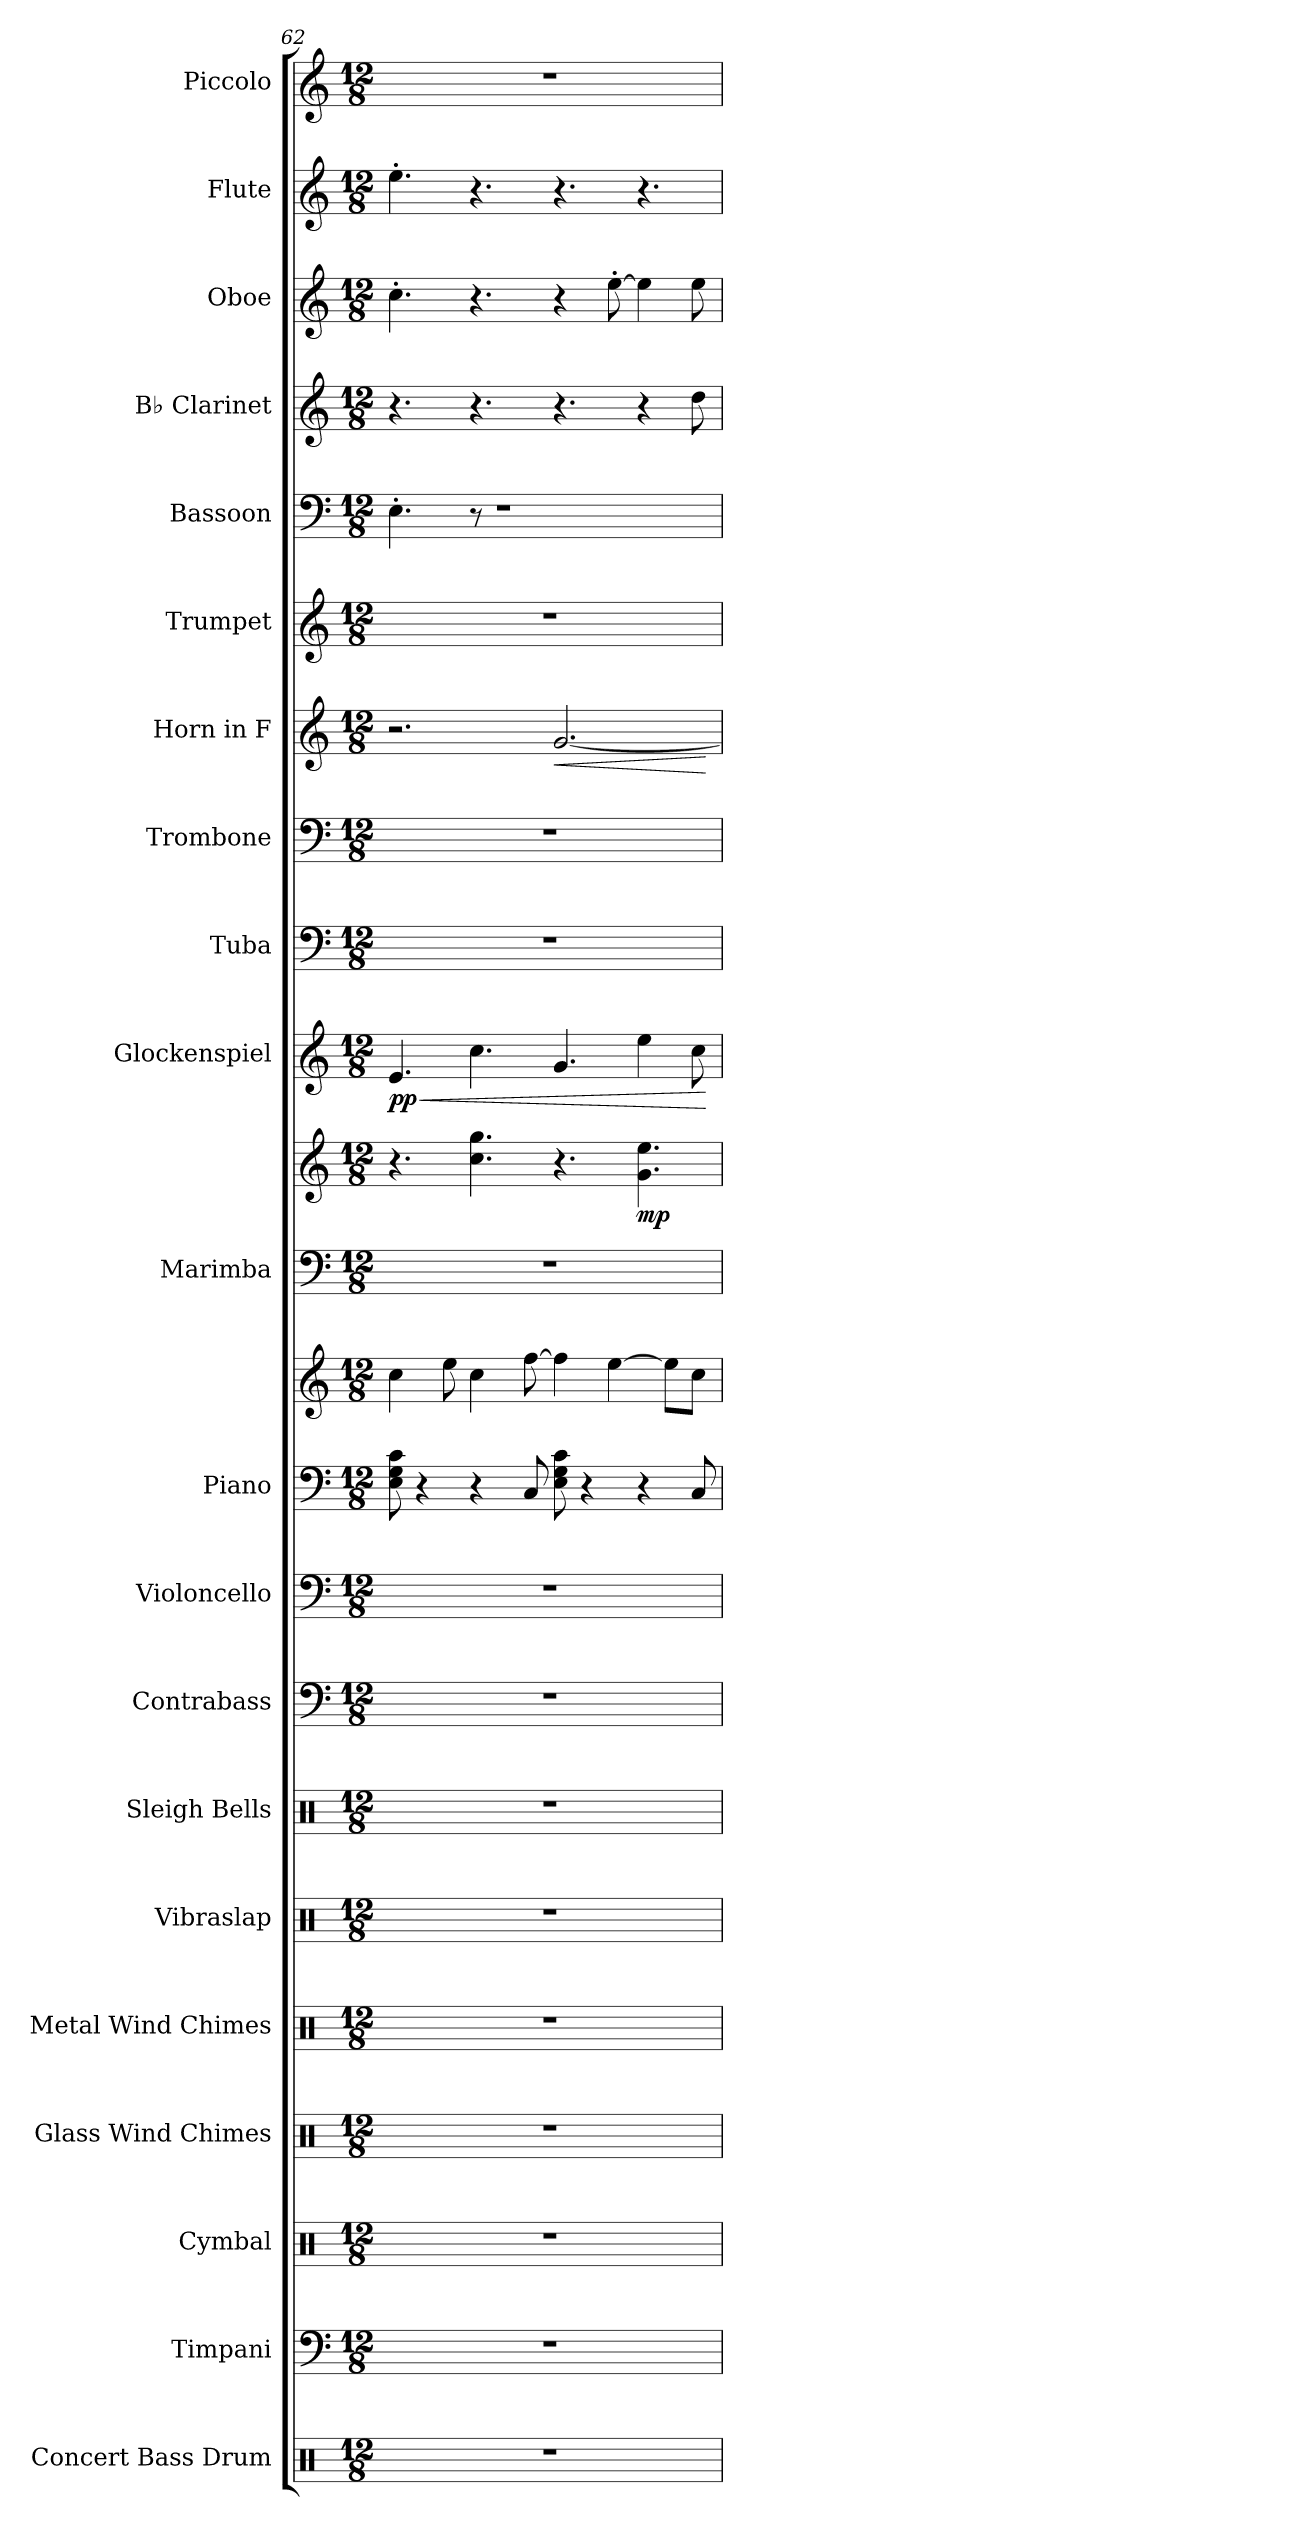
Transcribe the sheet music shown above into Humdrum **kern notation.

**kern	**kern	**kern	**kern	**kern	**kern	**kern	**kern	**kern	**kern	**kern	**kern	**kern	**dynam	**kern	**dynam	**kern	**kern	**kern	**dynam	**kern	**kern	**kern	**kern	**kern	**kern
*part21	*part20	*part19	*part18	*part17	*part16	*part15	*part14	*part13	*part12	*part12	*part11	*part11	*part11	*part10	*part10	*part9	*part8	*part7	*part7	*part6	*part5	*part4	*part3	*part2	*part1
*staff23	*staff22	*staff21	*staff20	*staff19	*staff18	*staff17	*staff16	*staff15	*staff14	*staff13	*staff12	*staff11	*staff11/12	*staff10	*staff10	*staff9	*staff8	*staff7	*staff7	*staff6	*staff5	*staff4	*staff3	*staff2	*staff1
*I"Concert Bass Drum	*I"Timpani	*I"Cymbal	*I"Glass Wind Chimes	*I"Metal Wind Chimes	*I"Vibraslap	*I"Sleigh Bells	*I"Contrabass	*I"Violoncello	*I"Piano	*	*I"Marimba	*	*	*I"Glockenspiel	*	*I"Tuba	*I"Trombone	*I"Horn in F	*	*I"Trumpet	*I"Bassoon	*I"B♭ Clarinet	*I"Oboe	*I"Flute	*I"Piccolo
*I'Con. BD	*I'Timp.	*I'Cym.	*I'Gl. Wn Ch.	*I'Met. Wn Ch.	*I'Vibslp.	*I'Sle. Be.	*I'Cb.	*I'Vc.	*I'Pno.	*	*I'Mrm.	*	*	*I'Glock.	*	*I'Tba.	*I'Tbn.	*	*	*I'Tpt.	*I'Bsn.	*I'B♭ Cl.	*I'Ob.	*I'Fl.	*I'Picc.
*clefX	*clefF4	*clefX	*clefX	*clefX	*clefX	*clefX	*clefF4	*clefF4	*clefF4	*clefG2	*clefF4	*clefG2	*	*clefG2	*	*clefF4	*clefF4	*clefG2	*	*clefG2	*clefF4	*clefG2	*clefG2	*clefG2	*clefG2
*	*	*	*	*	*	*	*ITrd7c12	*	*	*	*	*	*	*ITrd-14c-24	*	*	*	*ITrd4c7	*	*ITrd1c2	*	*ITrd1c2	*	*	*ITrd-7c-12
*k[]	*k[]	*k[]	*k[]	*k[]	*k[]	*k[]	*k[]	*k[]	*k[]	*k[]	*k[]	*k[]	*	*k[]	*	*k[]	*k[]	*k[b-]	*	*k[b-e-]	*k[]	*k[b-e-]	*k[]	*k[]	*k[]
*M12/8	*M12/8	*M12/8	*M12/8	*M12/8	*M12/8	*M12/8	*M12/8	*M12/8	*M12/8	*M12/8	*M12/8	*M12/8	*	*M12/8	*	*M12/8	*M12/8	*M12/8	*	*M12/8	*M12/8	*M12/8	*M12/8	*M12/8	*M12/8
=62	=62	=62	=62	=62	=62	=62	=62	=62	=62	=62	=62	=62	=62	=62	=62	=62	=62	=62	=62	=62	=62	=62	=62	=62	=62
!	!	!	!	!	!	!	!	!	!	!	!	!	!	!	!LO:HP:b	!	!	!	!	!	!	!	!	!	!
!	!	!	!	!	!	!	!	!	!	!	!	!	!	!	!LO:DY:n=1:b	!	!	!	!	!	!	!	!	!	!
1.r	1.r	1.r	1.r	1.r	1.r	1.r	1.r	1.r	8E\ 8G\ 8c\	4cc\	1.r	4.r	.	4.eee/	< pp	1.r	1.r	2.r	.	1.r	4.E'\	4.r	4.cc'\	4.ee'\	1.r
.	.	.	.	.	.	.	.	.	4r	.	.	.	.	.	.	.	.	.	.	.	.	.	.	.	.
.	.	.	.	.	.	.	.	.	.	8ee\	.	.	.	.	.	.	.	.	.	.	.	.	.	.	.
.	.	.	.	.	.	.	.	.	4r	4cc\	.	4.cc\ 4.gg\	.	4.cccc\	.	.	.	.	.	.	8r	4.r	4.r	4.r	.
.	.	.	.	.	.	.	.	.	.	.	.	.	.	.	.	.	.	.	.	.	1r	.	.	.	.
.	.	.	.	.	.	.	.	.	8C/	[8ff\	.	.	.	.	.	.	.	.	.	.	.	.	.	.	.
!	!	!	!	!	!	!	!	!	!	!	!	!	!	!	!	!	!	!	!LO:HP:b	!	!	!	!	!	!
.	.	.	.	.	.	.	.	.	8E\ 8G\ 8c\	4ff\]	.	4.r	.	4.ggg/	.	.	.	[2.c/	<	.	.	4.r	4r	4.r	.
.	.	.	.	.	.	.	.	.	4r	.	.	.	.	.	.	.	.	.	.	.	.	.	.	.	.
.	.	.	.	.	.	.	.	.	.	[4ee\	.	.	.	.	.	.	.	.	.	.	.	.	[8ee'\	.	.
!	!	!	!	!	!	!	!	!	!	!	!	!	!LO:DY:b	!	!	!	!	!	!	!	!	!	!	!	!
.	.	.	.	.	.	.	.	.	4r	.	.	4.g\ 4.ee\	mp	4eeee\	.	.	.	.	.	.	.	4r	4ee\]	4.r	.
.	.	.	.	.	.	.	.	.	.	8ee\L]	.	.	.	.	.	.	.	.	.	.	.	.	.	.	.
.	.	.	.	.	.	.	.	.	8C/	8cc\J	.	.	.	8cccc\	.	.	.	.	.	.	.	8cc\	8ee\	.	.
.	.	.	.	.	.	.	.	.	.	.	.	.	.	.	[	.	.	.	[	.	.	.	.	.	.
=	=	=	=	=	=	=	=	=	=	=	=	=	=	=	=	=	=	=	=	=	=	=	=	=	=
*-	*-	*-	*-	*-	*-	*-	*-	*-	*-	*-	*-	*-	*-	*-	*-	*-	*-	*-	*-	*-	*-	*-	*-	*-	*-
